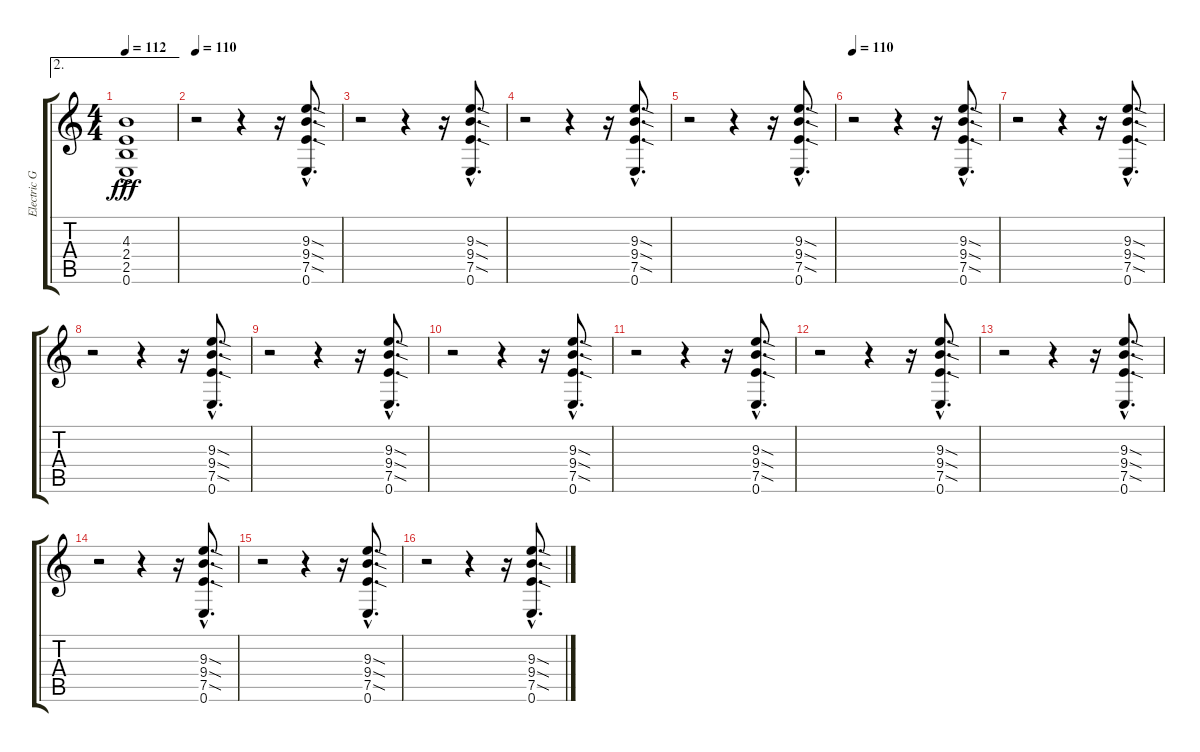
\track ("Electric Guitar 3" "Electric G") {instrument distortionguitar}
\staff {score tabs}
\tuning (E4 B3 G3 D3 A2 E2) {hide}
\ae 2
\ts (4 4)
\tempo 112
\clef g2
\ks c
(4.3{ac} 2.4{ac} 2.5{ac} 0.6{ac}).1{dy fff volume 0} |
\tempo 110
r.2{volume 13} r.4 r.16 (9.3{sod hac} 9.4{sod hac} 7.5{sod hac} 0.6{hac}).8{d} |
r.2 r.4 r.16 (9.3{sod hac} 9.4{sod hac} 7.5{sod hac} 0.6{hac}).8{d} |
r.2 r.4 r.16 (9.3{sod hac} 9.4{sod hac} 7.5{sod hac} 0.6{hac}).8{d} |
r.2 r.4 r.16 (9.3{sod hac} 9.4{sod hac} 7.5{sod hac} 0.6{hac}).8{d} |
\tempo 110
r.2{volume 13} r.4 r.16 (9.3{sod hac} 9.4{sod hac} 7.5{sod hac} 0.6{hac}).8{d} |
r.2{volume 13} r.4 r.16 (9.3{sod hac} 9.4{sod hac} 7.5{sod hac} 0.6{hac}).8{d} |
r.2{volume 13} r.4 r.16 (9.3{sod hac} 9.4{sod hac} 7.5{sod hac} 0.6{hac}).8{d} |
r.2 r.4 r.16 (9.3{sod hac} 9.4{sod hac} 7.5{sod hac} 0.6{hac}).8{d} |
r.2 r.4 r.16 (9.3{sod hac} 9.4{sod hac} 7.5{sod hac} 0.6{hac}).8{d} |
r.2 r.4 r.16 (9.3{sod hac} 9.4{sod hac} 7.5{sod hac} 0.6{hac}).8{d} |
r.2 r.4 r.16 (9.3{sod hac} 9.4{sod hac} 7.5{sod hac} 0.6{hac}).8{d} |
r.2 r.4 r.16 (9.3{sod hac} 9.4{sod hac} 7.5{sod hac} 0.6{hac}).8{d} |
r.2 r.4 r.16 (9.3{sod hac} 9.4{sod hac} 7.5{sod hac} 0.6{hac}).8{d} |
r.2 r.4 r.16 (9.3{sod hac} 9.4{sod hac} 7.5{sod hac} 0.6{hac}).8{d} |
r.2 r.4 r.16 (9.3{sod hac} 9.4{sod hac} 7.5{sod hac} 0.6{hac}).8{d}
